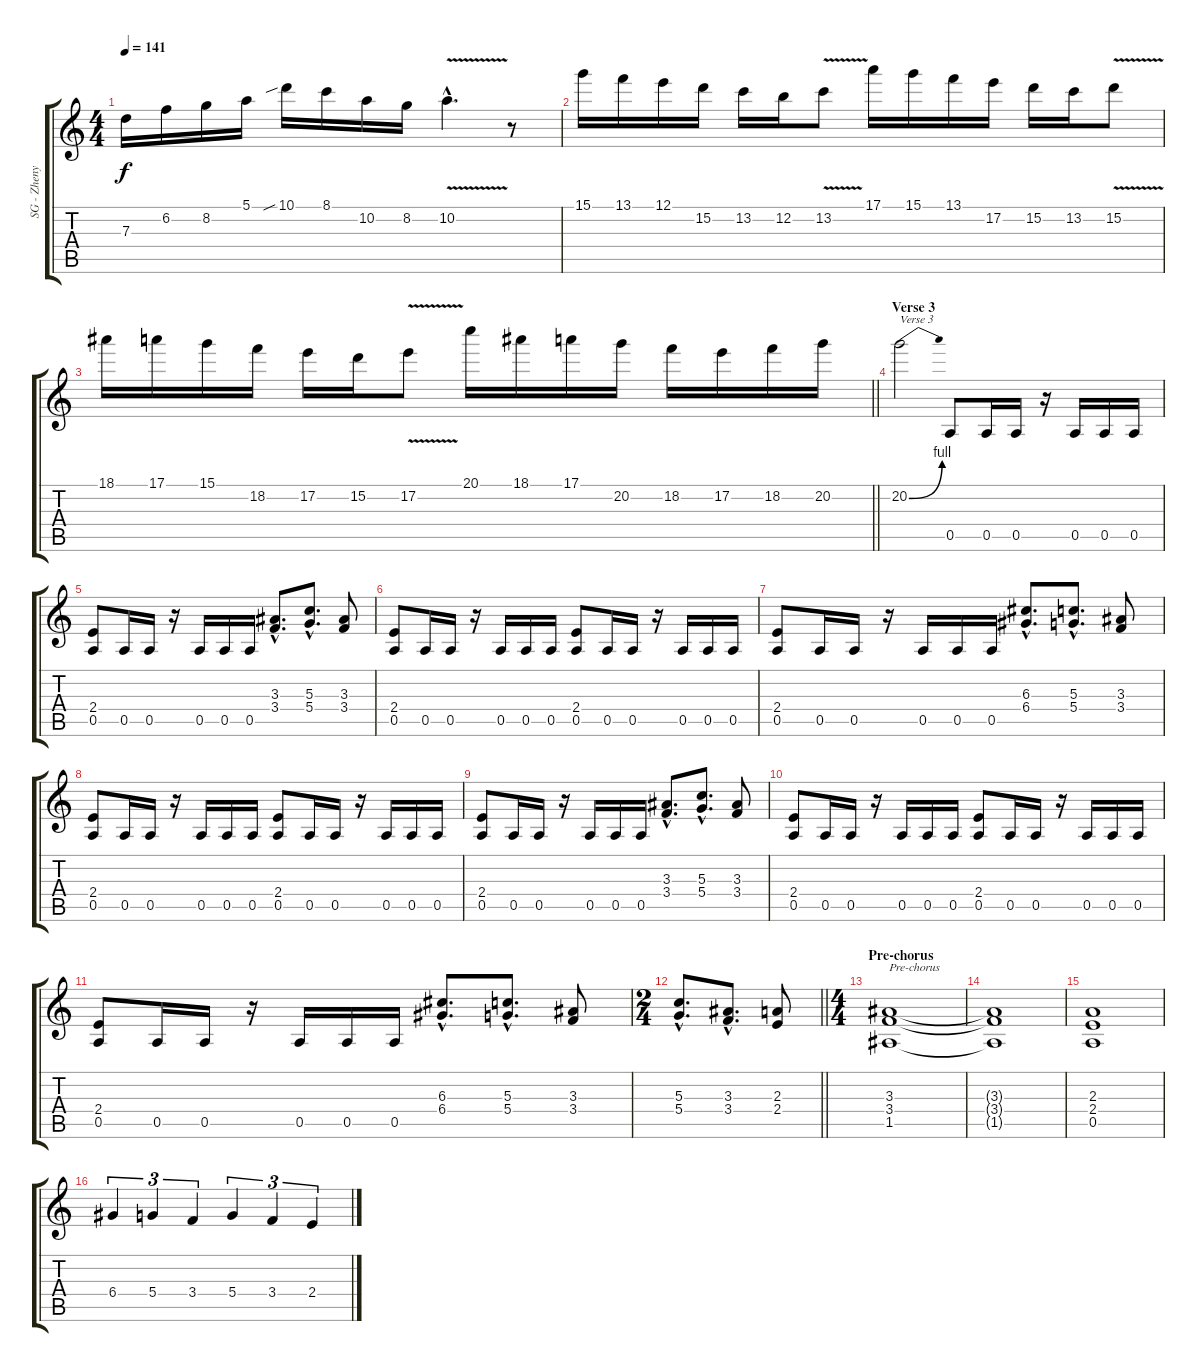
\track ("SG - Zhenya" "SG - Zheny") {instrument overdrivenguitar}
\staff {score tabs}
\tuning (E4 B3 G3 D3 A2 E2) {hide}
\ts (4 4)
\tempo 141
\clef g2
\ks c
7.3.16{dy f} 6.2.16 8.2.16 5.1.16 10.1{sib}.16 8.1.16 10.2.16 8.2.16 10.2{v hac}.4{d} r.8 |
15.1.16 13.1.16 12.1.16 15.2.16 13.2.16 12.2.16 13.2{v}.8 17.1.16 15.1.16 13.1.16 17.2.16 15.2.16 13.2.16 15.2{v}.8 |
\barLineRight lightlight
18.1.16 17.1.16 15.1.16 18.2.16 17.2.16 15.2.16 17.2{v}.8 20.1.16 18.1.16 17.1.16 20.2.16 18.2.16 17.2.16 18.2.16 20.2.16 |
\section ("" "Verse 3")
20.2{be (bend 0 0 60 4)}.2{txt "Verse 3" instrument overdrivenguitar} 0.5.8{volume 13} 0.5.16 0.5.16 r.16 0.5.16 0.5.16 0.5.16 |
(2.4 0.5).8 0.5.16 0.5.16 r.16 0.5.16 0.5.16 0.5.16 (3.3{hac} 3.4{hac}).8{d} (5.3{hac} 5.4{hac}).8{d} (3.3 3.4).8 |
(2.4 0.5).8 0.5.16 0.5.16 r.16 0.5.16 0.5.16 0.5.16 (2.4 0.5).8 0.5.16 0.5.16 r.16 0.5.16 0.5.16 0.5.16 |
(2.4 0.5).8 0.5.16 0.5.16 r.16 0.5.16 0.5.16 0.5.16 (6.3{hac} 6.4{hac}).8{d} (5.3{hac} 5.4{hac}).8{d} (3.3 3.4).8 |
(2.4 0.5).8 0.5.16 0.5.16 r.16 0.5.16 0.5.16 0.5.16 (2.4 0.5).8 0.5.16 0.5.16 r.16 0.5.16 0.5.16 0.5.16 |
(2.4 0.5).8 0.5.16 0.5.16 r.16 0.5.16 0.5.16 0.5.16 (3.3{hac} 3.4{hac}).8{d} (5.3{hac} 5.4{hac}).8{d} (3.3 3.4).8 |
(2.4 0.5).8 0.5.16 0.5.16 r.16 0.5.16 0.5.16 0.5.16 (2.4 0.5).8 0.5.16 0.5.16 r.16 0.5.16 0.5.16 0.5.16 |
(2.4 0.5).8 0.5.16 0.5.16 r.16 0.5.16 0.5.16 0.5.16 (6.3{hac} 6.4{hac}).8{d} (5.3{hac} 5.4{hac}).8{d} (3.3 3.4).8 |
\ts (2 4)
\barLineRight lightlight
(5.3{hac} 5.4{hac}).8{d} (3.3{hac} 3.4{hac}).8{d} (2.3 2.4).8 |
\ts (4 4)
\section ("" "Pre-chorus")
(3.3 3.4 1.5).1{txt "Pre-chorus"} |
(3.3{t} 3.4{t} 1.5{t}).1 |
(2.3 2.4 0.5).1 |
6.4.4{tu (3 2)} 5.4.4{tu (3 2)} 3.4.4{tu (3 2)} 5.4.4{tu (3 2)} 3.4.4{tu (3 2)} 2.4.4{tu (3 2)}
